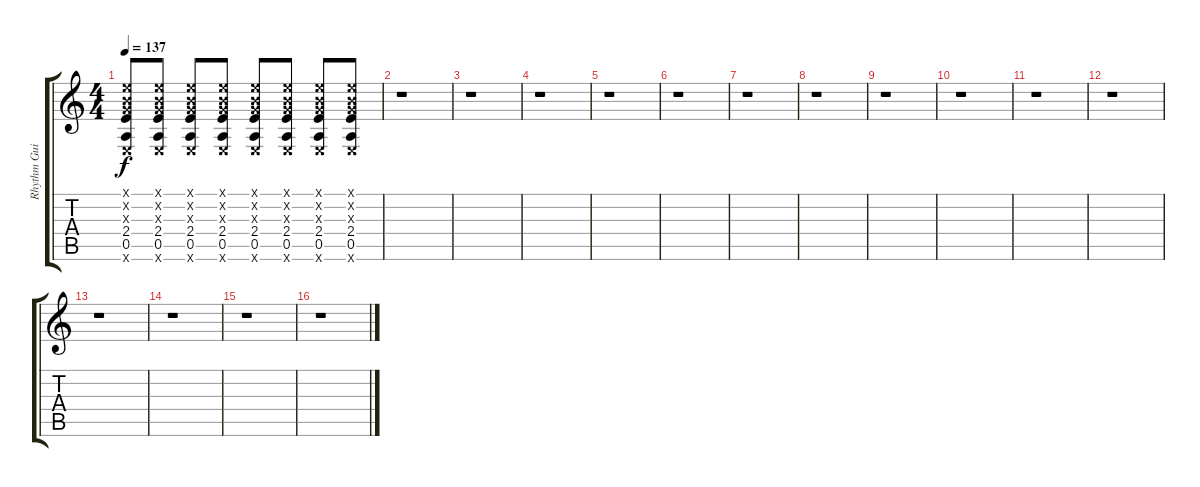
\track ("Rhythm Guitar" "Rhythm Gui") {instrument acousticguitarsteel}
\staff {score tabs}
\tuning (E4 B3 G3 D3 A2 E2) {hide}
\ts (4 4)
\tempo 137
\clef g2
\ks c
(0.1{x} 0.2{x} 0.3{x} 2.4 0.5 0.6{x}).8{dy f} (0.1{x} 0.2{x} 0.3{x} 2.4 0.5 0.6{x}).8 (0.1{x} 0.2{x} 0.3{x} 2.4 0.5 0.6{x}).8 (0.1{x} 0.2{x} 0.3{x} 2.4 0.5 0.6{x}).8 (0.1{x} 0.2{x} 0.3{x} 2.4 0.5 0.6{x}).8 (0.1{x} 0.2{x} 0.3{x} 2.4 0.5 0.6{x}).8 (0.1{x} 0.2{x} 0.3{x} 2.4 0.5 0.6{x}).8 (0.1{x} 0.2{x} 0.3{x} 2.4 0.5 0.6{x}).8 |
r.1 |
r.1 |
r.1 |
r.1 |
r.1 |
r.1 |
r.1 |
r.1 |
r.1 |
r.1 |
r.1 |
r.1 |
r.1 |
r.1 |
r.1
